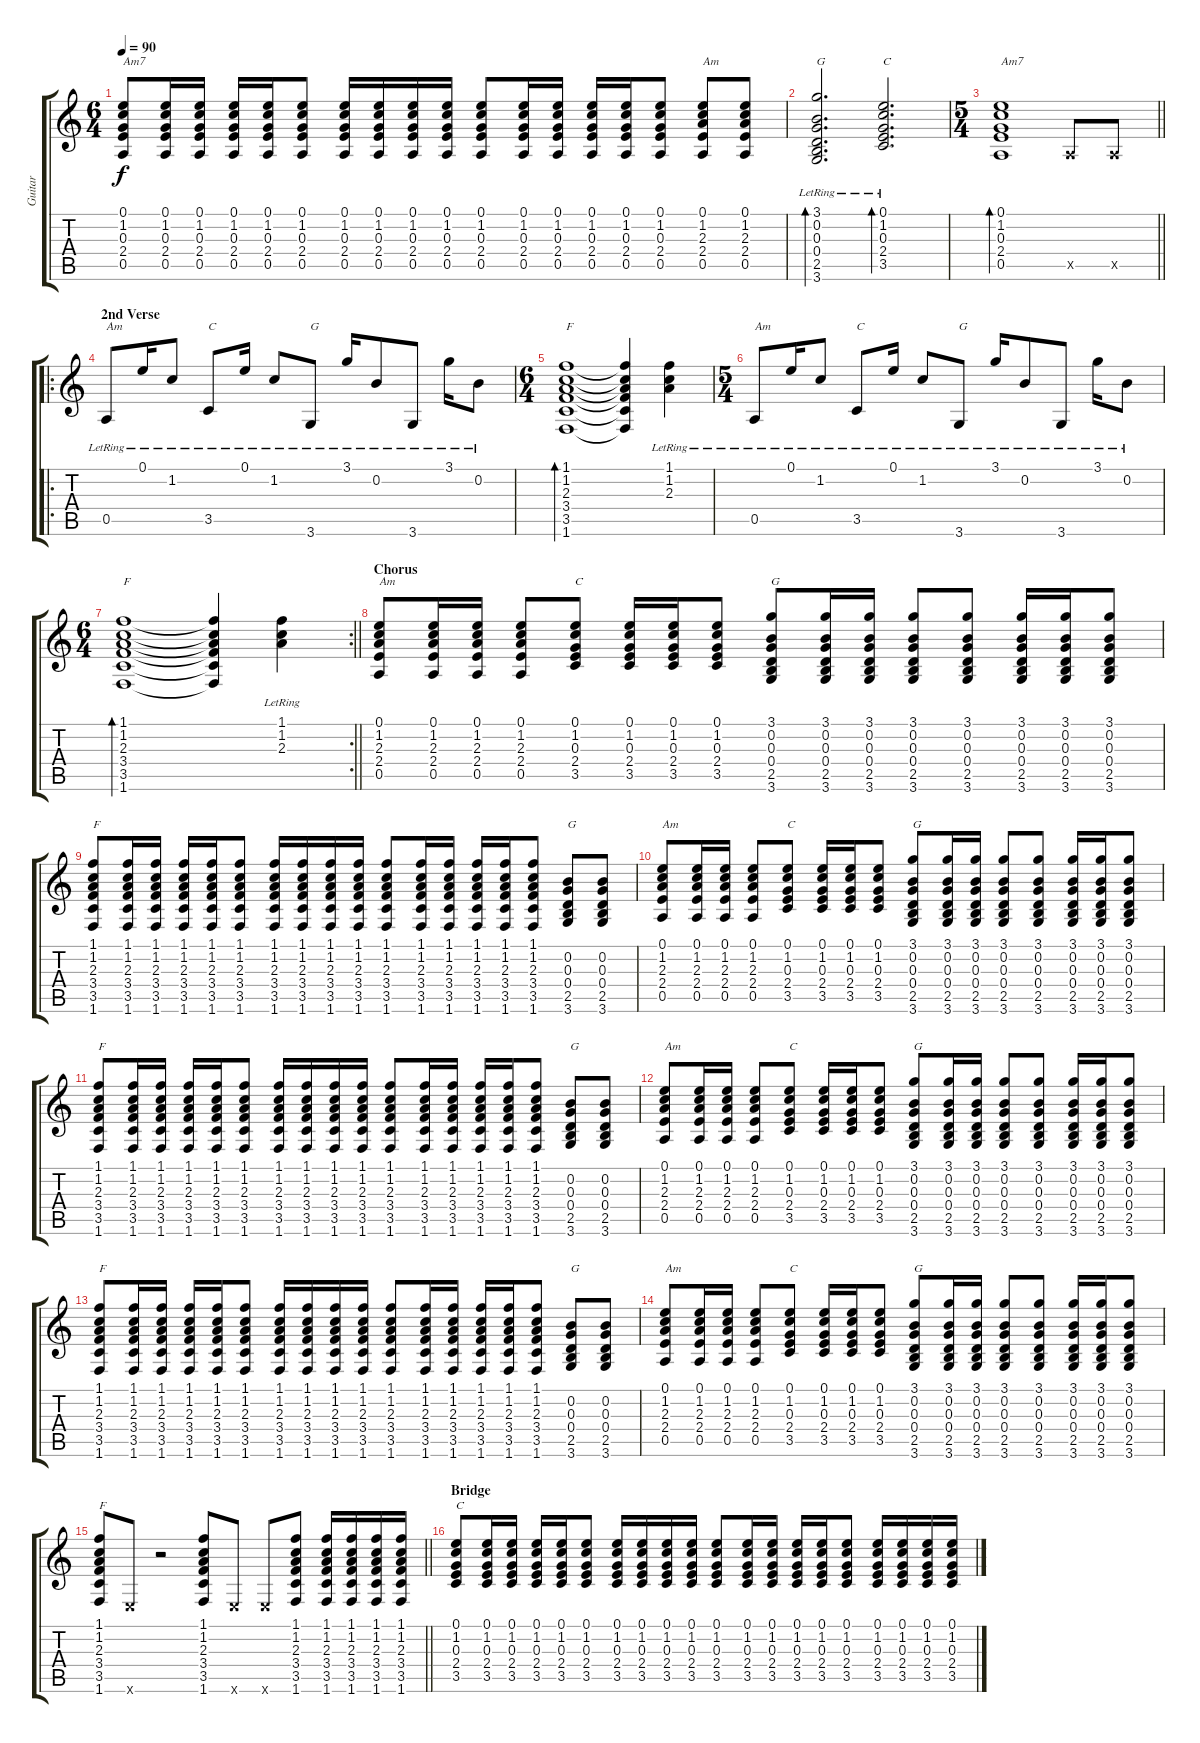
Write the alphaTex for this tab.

\track ("Guitar" "Guitar") {instrument acousticguitarnylon}
\staff {score tabs}
\tuning (E4 B3 G3 D3 A2 E2) {hide}
\ts (6 4)
\tempo 90
\clef g2
\ks c
(0.1 1.2 0.3 2.4 0.5).8{txt "Am7" dy f} (0.1 1.2 0.3 2.4 0.5).16 (0.1 1.2 0.3 2.4 0.5).16 (0.1 1.2 0.3 2.4 0.5).16 (0.1 1.2 0.3 2.4 0.5).16 (0.1 1.2 0.3 2.4 0.5).8 (0.1 1.2 0.3 2.4 0.5).16 (0.1 1.2 0.3 2.4 0.5).16 (0.1 1.2 0.3 2.4 0.5).16 (0.1 1.2 0.3 2.4 0.5).16 (0.1 1.2 0.3 2.4 0.5).8 (0.1 1.2 0.3 2.4 0.5).16 (0.1 1.2 0.3 2.4 0.5).16 (0.1 1.2 0.3 2.4 0.5).16 (0.1 1.2 0.3 2.4 0.5).16 (0.1 1.2 0.3 2.4 0.5).8 (0.1 1.2 2.3 2.4 0.5).8{txt "Am"} (0.1 1.2 2.3 2.4 0.5).8 |
(3.1{lr} 0.2{lr} 0.3{lr} 0.4{lr} 2.5{lr} 3.6{lr}).2{d bd 240 txt "G"} (0.1{lr} 1.2{lr} 0.3{lr} 2.4{lr} 3.5{lr}).2{d bd 240 txt "C"} |
\ts (5 4)
\barLineRight lightlight
(0.1 1.2 0.3 2.4 0.5).1{bd 240 txt "Am7"} 0.5{x}.8 0.5{x}.8 |
\ro
\section ("" "2nd Verse")
0.5{lr}.8{txt "Am"} 0.1{lr}.16 1.2{lr}.8 3.5{lr}.8{txt "C"} 0.1{lr}.16 1.2{lr}.8 3.6{lr}.8{txt "G"} 3.1{lr}.16 0.2{lr}.8 3.6{lr}.8 3.1{lr}.16 0.2{lr}.8 |
\ts (6 4)
(1.1 1.2 2.3 3.4 3.5 1.6).1{bd 120 txt "F"} (1.1{t} 1.2{t} 2.3{t} 3.4{t} 3.5{t} 1.6{t}).4 (1.1{lr} 1.2 2.3).4 |
\ts (5 4)
0.5{lr}.8{txt "Am"} 0.1{lr}.16 1.2{lr}.8 3.5{lr}.8{txt "C"} 0.1{lr}.16 1.2{lr}.8 3.6{lr}.8{txt "G"} 3.1{lr}.16 0.2{lr}.8 3.6{lr}.8 3.1{lr}.16 0.2{lr}.8 |
\rc 2
\ts (6 4)
\barLineRight lightlight
(1.1 1.2 2.3 3.4 3.5 1.6).1{bd 120 txt "F"} (1.1{t} 1.2{t} 2.3{t} 3.4{t} 3.5{t} 1.6{t}).4 (1.1{lr} 1.2 2.3).4 |
\section ("" "Chorus")
(0.1 1.2 2.3 2.4 0.5).8{txt "Am"} (0.1 1.2 2.3 2.4 0.5).16 (0.1 1.2 2.3 2.4 0.5).16 (0.1 1.2 2.3 2.4 0.5).8 (0.1 1.2 0.3 2.4 3.5).8{txt "C"} (0.1 1.2 0.3 2.4 3.5).16 (0.1 1.2 0.3 2.4 3.5).16 (0.1 1.2 0.3 2.4 3.5).8 (3.1 0.2 0.3 0.4 2.5 3.6).8{txt "G"} (3.1 0.2 0.3 0.4 2.5 3.6).16 (3.1 0.2 0.3 0.4 2.5 3.6).16 (3.1 0.2 0.3 0.4 2.5 3.6).8 (3.1 0.2 0.3 0.4 2.5 3.6).8 (3.1 0.2 0.3 0.4 2.5 3.6).16 (3.1 0.2 0.3 0.4 2.5 3.6).16 (3.1 0.2 0.3 0.4 2.5 3.6).8 |
(1.1 1.2 2.3 3.4 3.5 1.6).8{txt "F"} (1.1 1.2 2.3 3.4 3.5 1.6).16 (1.1 1.2 2.3 3.4 3.5 1.6).16 (1.1 1.2 2.3 3.4 3.5 1.6).16 (1.1 1.2 2.3 3.4 3.5 1.6).16 (1.1 1.2 2.3 3.4 3.5 1.6).8 (1.1 1.2 2.3 3.4 3.5 1.6).16 (1.1 1.2 2.3 3.4 3.5 1.6).16 (1.1 1.2 2.3 3.4 3.5 1.6).16 (1.1 1.2 2.3 3.4 3.5 1.6).16 (1.1 1.2 2.3 3.4 3.5 1.6).8 (1.1 1.2 2.3 3.4 3.5 1.6).16 (1.1 1.2 2.3 3.4 3.5 1.6).16 (1.1 1.2 2.3 3.4 3.5 1.6).16 (1.1 1.2 2.3 3.4 3.5 1.6).16 (1.1 1.2 2.3 3.4 3.5 1.6).8 (0.2 0.3 0.4 2.5 3.6).8{txt "G"} (0.2 0.3 0.4 2.5 3.6).8 |
(0.1 1.2 2.3 2.4 0.5).8{txt "Am"} (0.1 1.2 2.3 2.4 0.5).16 (0.1 1.2 2.3 2.4 0.5).16 (0.1 1.2 2.3 2.4 0.5).8 (0.1 1.2 0.3 2.4 3.5).8{txt "C"} (0.1 1.2 0.3 2.4 3.5).16 (0.1 1.2 0.3 2.4 3.5).16 (0.1 1.2 0.3 2.4 3.5).8 (3.1 0.2 0.3 0.4 2.5 3.6).8{txt "G"} (3.1 0.2 0.3 0.4 2.5 3.6).16 (3.1 0.2 0.3 0.4 2.5 3.6).16 (3.1 0.2 0.3 0.4 2.5 3.6).8 (3.1 0.2 0.3 0.4 2.5 3.6).8 (3.1 0.2 0.3 0.4 2.5 3.6).16 (3.1 0.2 0.3 0.4 2.5 3.6).16 (3.1 0.2 0.3 0.4 2.5 3.6).8 |
(1.1 1.2 2.3 3.4 3.5 1.6).8{txt "F"} (1.1 1.2 2.3 3.4 3.5 1.6).16 (1.1 1.2 2.3 3.4 3.5 1.6).16 (1.1 1.2 2.3 3.4 3.5 1.6).16 (1.1 1.2 2.3 3.4 3.5 1.6).16 (1.1 1.2 2.3 3.4 3.5 1.6).8 (1.1 1.2 2.3 3.4 3.5 1.6).16 (1.1 1.2 2.3 3.4 3.5 1.6).16 (1.1 1.2 2.3 3.4 3.5 1.6).16 (1.1 1.2 2.3 3.4 3.5 1.6).16 (1.1 1.2 2.3 3.4 3.5 1.6).8 (1.1 1.2 2.3 3.4 3.5 1.6).16 (1.1 1.2 2.3 3.4 3.5 1.6).16 (1.1 1.2 2.3 3.4 3.5 1.6).16 (1.1 1.2 2.3 3.4 3.5 1.6).16 (1.1 1.2 2.3 3.4 3.5 1.6).8 (0.2 0.3 0.4 2.5 3.6).8{txt "G"} (0.2 0.3 0.4 2.5 3.6).8 |
(0.1 1.2 2.3 2.4 0.5).8{txt "Am"} (0.1 1.2 2.3 2.4 0.5).16 (0.1 1.2 2.3 2.4 0.5).16 (0.1 1.2 2.3 2.4 0.5).8 (0.1 1.2 0.3 2.4 3.5).8{txt "C"} (0.1 1.2 0.3 2.4 3.5).16 (0.1 1.2 0.3 2.4 3.5).16 (0.1 1.2 0.3 2.4 3.5).8 (3.1 0.2 0.3 0.4 2.5 3.6).8{txt "G"} (3.1 0.2 0.3 0.4 2.5 3.6).16 (3.1 0.2 0.3 0.4 2.5 3.6).16 (3.1 0.2 0.3 0.4 2.5 3.6).8 (3.1 0.2 0.3 0.4 2.5 3.6).8 (3.1 0.2 0.3 0.4 2.5 3.6).16 (3.1 0.2 0.3 0.4 2.5 3.6).16 (3.1 0.2 0.3 0.4 2.5 3.6).8 |
(1.1 1.2 2.3 3.4 3.5 1.6).8{txt "F"} (1.1 1.2 2.3 3.4 3.5 1.6).16 (1.1 1.2 2.3 3.4 3.5 1.6).16 (1.1 1.2 2.3 3.4 3.5 1.6).16 (1.1 1.2 2.3 3.4 3.5 1.6).16 (1.1 1.2 2.3 3.4 3.5 1.6).8 (1.1 1.2 2.3 3.4 3.5 1.6).16 (1.1 1.2 2.3 3.4 3.5 1.6).16 (1.1 1.2 2.3 3.4 3.5 1.6).16 (1.1 1.2 2.3 3.4 3.5 1.6).16 (1.1 1.2 2.3 3.4 3.5 1.6).8 (1.1 1.2 2.3 3.4 3.5 1.6).16 (1.1 1.2 2.3 3.4 3.5 1.6).16 (1.1 1.2 2.3 3.4 3.5 1.6).16 (1.1 1.2 2.3 3.4 3.5 1.6).16 (1.1 1.2 2.3 3.4 3.5 1.6).8 (0.2 0.3 0.4 2.5 3.6).8{txt "G"} (0.2 0.3 0.4 2.5 3.6).8 |
(0.1 1.2 2.3 2.4 0.5).8{txt "Am"} (0.1 1.2 2.3 2.4 0.5).16 (0.1 1.2 2.3 2.4 0.5).16 (0.1 1.2 2.3 2.4 0.5).8 (0.1 1.2 0.3 2.4 3.5).8{txt "C"} (0.1 1.2 0.3 2.4 3.5).16 (0.1 1.2 0.3 2.4 3.5).16 (0.1 1.2 0.3 2.4 3.5).8 (3.1 0.2 0.3 0.4 2.5 3.6).8{txt "G"} (3.1 0.2 0.3 0.4 2.5 3.6).16 (3.1 0.2 0.3 0.4 2.5 3.6).16 (3.1 0.2 0.3 0.4 2.5 3.6).8 (3.1 0.2 0.3 0.4 2.5 3.6).8 (3.1 0.2 0.3 0.4 2.5 3.6).16 (3.1 0.2 0.3 0.4 2.5 3.6).16 (3.1 0.2 0.3 0.4 2.5 3.6).8 |
\barLineRight lightlight
(1.1 1.2 2.3 3.4 3.5 1.6).8{txt "F"} 0.6{x}.8 r.2 (1.1 1.2 2.3 3.4 3.5 1.6).8 0.6{x}.8 0.6{x}.8 (1.1 1.2 2.3 3.4 3.5 1.6).8 (1.1 1.2 2.3 3.4 3.5 1.6).16 (1.1 1.2 2.3 3.4 3.5 1.6).16 (1.1 1.2 2.3 3.4 3.5 1.6).16 (1.1 1.2 2.3 3.4 3.5 1.6).16 |
\section ("" "Bridge")
(0.1 1.2 0.3 2.4 3.5).8{txt "C"} (0.1 1.2 0.3 2.4 3.5).16 (0.1 1.2 0.3 2.4 3.5).16 (0.1 1.2 0.3 2.4 3.5).16 (0.1 1.2 0.3 2.4 3.5).16 (0.1 1.2 0.3 2.4 3.5).8 (0.1 1.2 0.3 2.4 3.5).16 (0.1 1.2 0.3 2.4 3.5).16 (0.1 1.2 0.3 2.4 3.5).16 (0.1 1.2 0.3 2.4 3.5).16 (0.1 1.2 0.3 2.4 3.5).8 (0.1 1.2 0.3 2.4 3.5).16 (0.1 1.2 0.3 2.4 3.5).16 (0.1 1.2 0.3 2.4 3.5).16 (0.1 1.2 0.3 2.4 3.5).16 (0.1 1.2 0.3 2.4 3.5).8 (0.1 1.2 0.3 2.4 3.5).16 (0.1 1.2 0.3 2.4 3.5).16 (0.1 1.2 0.3 2.4 3.5).16 (0.1 1.2 0.3 2.4 3.5).16
